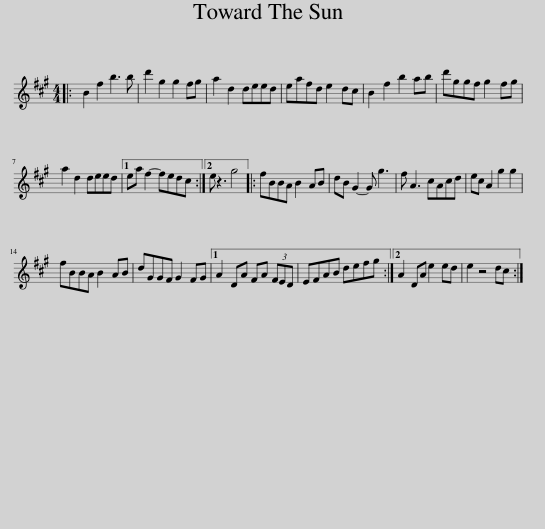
X:1
L:1/8
M:4/4
I:linebreak $
K:A
V:1 treble
V:1
|: B2 f2 b3 b | d'2 g2 g2 fg | a2 d2 deed | eafd e2 dc | B2 f2 b2 ab | %5
 d'ggf g2 fg |$ a2 d2 deed |1 ea f2- fedc :|2 e z3 g4 |: fBBA B2 AB | %10
 dB G2- G g3 | f A3 cAcd | ec A2 g2 g2 |$ fBBA B2 AB | dGGF G2 FG |1 %15
 A2 DA FA (3FED | EFAB defg :|2 A2 DA e2 ed | e2 z4 dc :| %19
